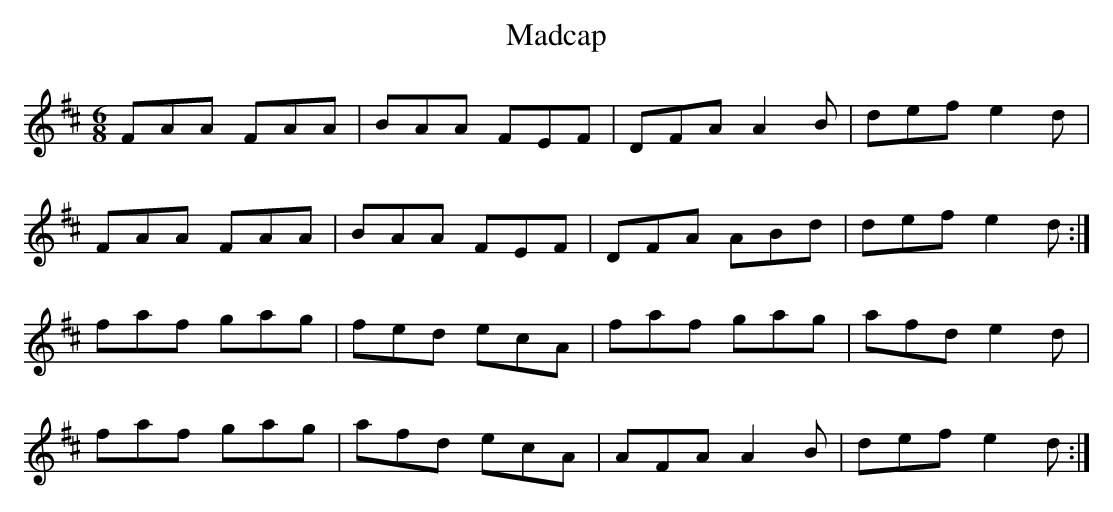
X:1
T: Madcap
L: 1/8
M: 6/8
K: D
FAA FAA|BAA FEF|DFA A2B|def e2d|
FAA FAA|BAA FEF|DFA ABd|def e2d :|
faf gag|fed ecA|faf gag|afd e2d|
faf gag|afd ecA|AFA A2B|def e2d :|
